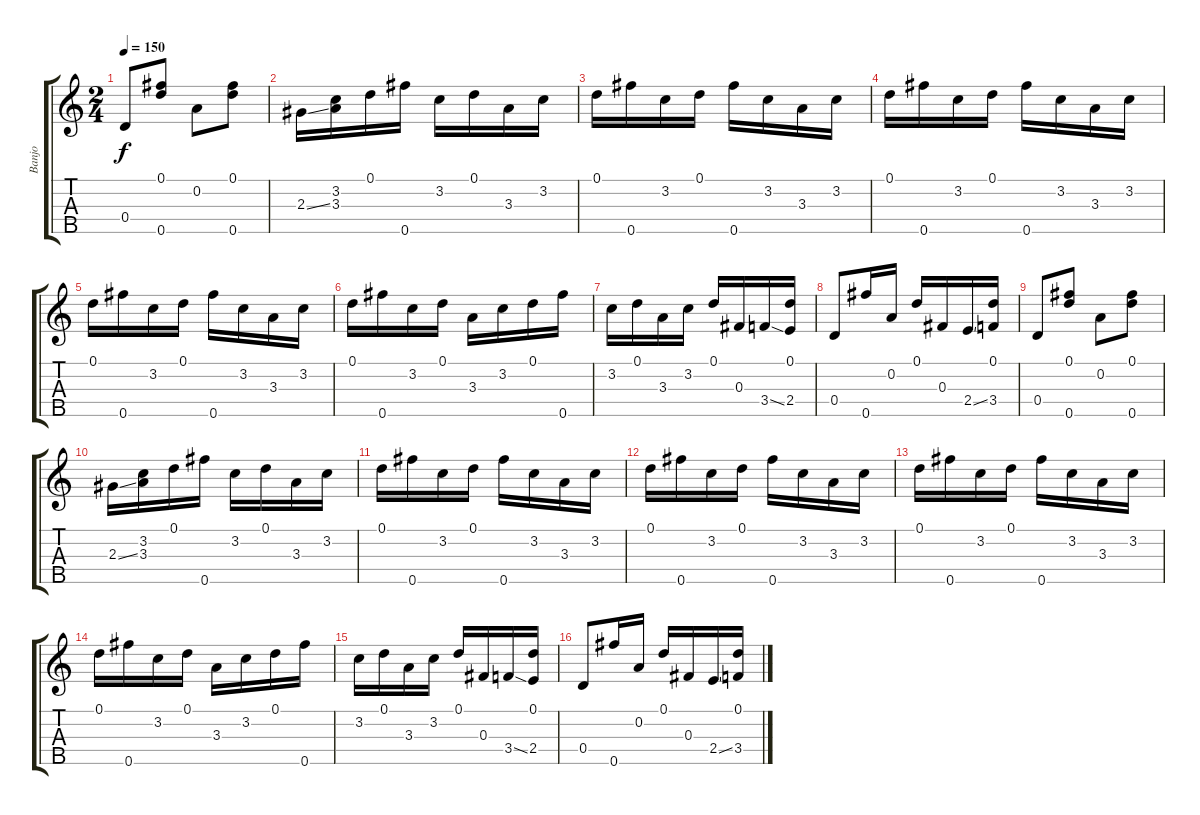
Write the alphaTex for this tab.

\track ("Banjo" "Banjo") {instrument banjo}
\staff {score tabs}
\tuning (D4 A3 Gb3 D3 Gb4) {hide}
\displaytranspose 12
\ts (2 4)
\tempo 150
\clef g2
\ks c
0.4.8{dy f} (0.1 0.5).8 0.2.8 (0.1 0.5).8 |
2.3{ss}.16 (3.2 3.3).16 0.1.16 0.5.16 3.2.16 0.1.16 3.3.16 3.2.16 |
0.1.16 0.5.16 3.2.16 0.1.16 0.5.16 3.2.16 3.3.16 3.2.16 |
0.1.16 0.5.16 3.2.16 0.1.16 0.5.16 3.2.16 3.3.16 3.2.16 |
0.1.16 0.5.16 3.2.16 0.1.16 0.5.16 3.2.16 3.3.16 3.2.16 |
0.1.16 0.5.16 3.2.16 0.1.16 3.3.16 3.2.16 0.1.16 0.5.16 |
3.2.16 0.1.16 3.3.16 3.2.16 0.1.16 0.3.16 3.4{ss}.16 (0.1 2.4).16 |
0.4.8 0.5.16 0.2.16 0.1.16 0.3.16 2.4{ss}.16 (0.1 3.4).16 |
0.4.8 (0.1 0.5).8 0.2.8 (0.1 0.5).8 |
2.3{ss}.16 (3.2 3.3).16 0.1.16 0.5.16 3.2.16 0.1.16 3.3.16 3.2.16 |
0.1.16 0.5.16 3.2.16 0.1.16 0.5.16 3.2.16 3.3.16 3.2.16 |
0.1.16 0.5.16 3.2.16 0.1.16 0.5.16 3.2.16 3.3.16 3.2.16 |
0.1.16 0.5.16 3.2.16 0.1.16 0.5.16 3.2.16 3.3.16 3.2.16 |
0.1.16 0.5.16 3.2.16 0.1.16 3.3.16 3.2.16 0.1.16 0.5.16 |
3.2.16 0.1.16 3.3.16 3.2.16 0.1.16 0.3.16 3.4{ss}.16 (0.1 2.4).16 |
0.4.8 0.5.16 0.2.16 0.1.16 0.3.16 2.4{ss}.16 (0.1 3.4).16
